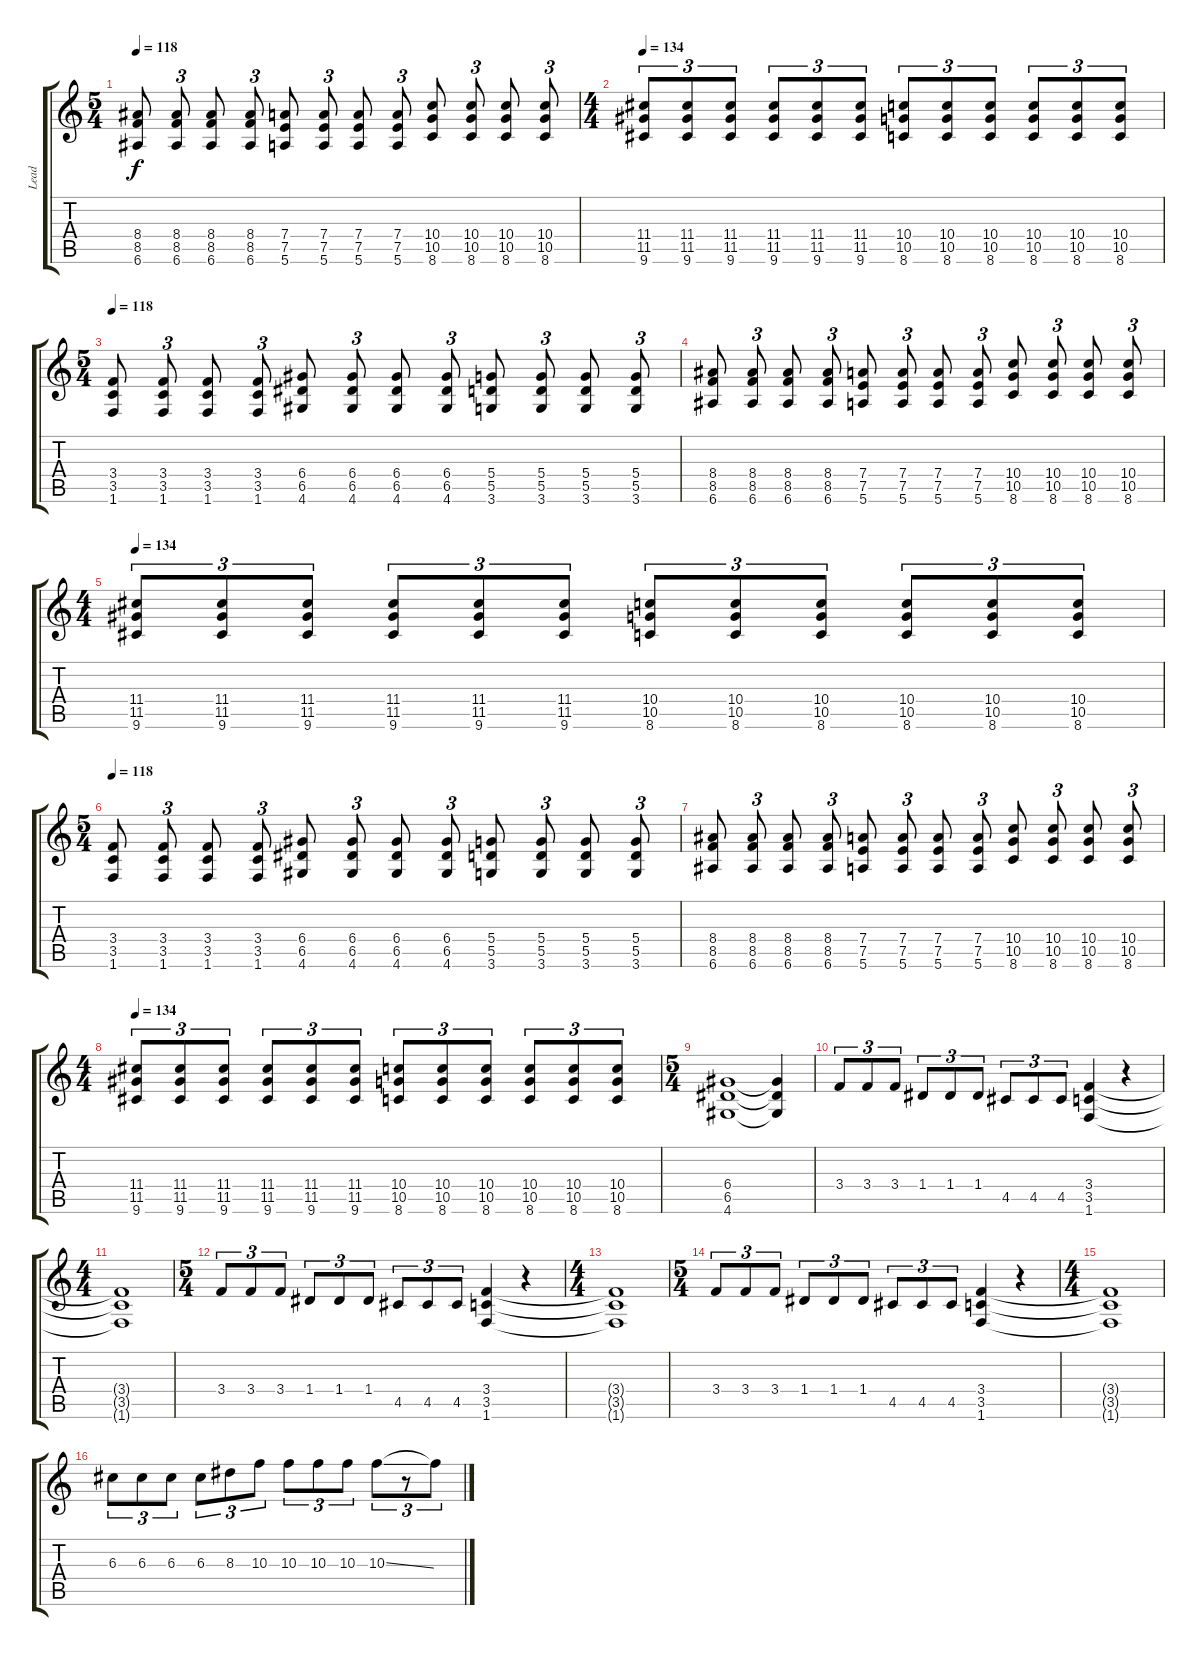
\track ("Lead" "Lead") {instrument overdrivenguitar}
\staff {score tabs}
\tuning (E4 B3 G3 D3 A2 E2) {hide}
\ts (5 4)
\tempo 118
\clef g2
\ks c
(8.4 8.5 6.6).8{dy f} (8.4 8.5 6.6).8{tu (3 2)} (8.4 8.5 6.6).8 (8.4 8.5 6.6).8{tu (3 2)} (7.4 7.5 5.6).8 (7.4 7.5 5.6).8{tu (3 2)} (7.4 7.5 5.6).8 (7.4 7.5 5.6).8{tu (3 2)} (10.4 10.5 8.6).8 (10.4 10.5 8.6).8{tu (3 2)} (10.4 10.5 8.6).8 (10.4 10.5 8.6).8{tu (3 2)} |
\ts (4 4)
\tempo 134
(11.4 11.5 9.6).8{tu (3 2)} (11.4 11.5 9.6).8{tu (3 2)} (11.4 11.5 9.6).8{tu (3 2)} (11.4 11.5 9.6).8{tu (3 2)} (11.4 11.5 9.6).8{tu (3 2)} (11.4 11.5 9.6).8{tu (3 2)} (10.4 10.5 8.6).8{tu (3 2)} (10.4 10.5 8.6).8{tu (3 2)} (10.4 10.5 8.6).8{tu (3 2)} (10.4 10.5 8.6).8{tu (3 2)} (10.4 10.5 8.6).8{tu (3 2)} (10.4 10.5 8.6).8{tu (3 2)} |
\ts (5 4)
\tempo 118
(3.4 3.5 1.6).8 (3.4 3.5 1.6).8{tu (3 2)} (3.4 3.5 1.6).8 (3.4 3.5 1.6).8{tu (3 2)} (6.4 6.5 4.6).8 (6.4 6.5 4.6).8{tu (3 2)} (6.4 6.5 4.6).8 (6.4 6.5 4.6).8{tu (3 2)} (5.4 5.5 3.6).8 (5.4 5.5 3.6).8{tu (3 2)} (5.4 5.5 3.6).8 (5.4 5.5 3.6).8{tu (3 2)} |
(8.4 8.5 6.6).8 (8.4 8.5 6.6).8{tu (3 2)} (8.4 8.5 6.6).8 (8.4 8.5 6.6).8{tu (3 2)} (7.4 7.5 5.6).8 (7.4 7.5 5.6).8{tu (3 2)} (7.4 7.5 5.6).8 (7.4 7.5 5.6).8{tu (3 2)} (10.4 10.5 8.6).8 (10.4 10.5 8.6).8{tu (3 2)} (10.4 10.5 8.6).8 (10.4 10.5 8.6).8{tu (3 2)} |
\ts (4 4)
\tempo 134
(11.4 11.5 9.6).8{tu (3 2)} (11.4 11.5 9.6).8{tu (3 2)} (11.4 11.5 9.6).8{tu (3 2)} (11.4 11.5 9.6).8{tu (3 2)} (11.4 11.5 9.6).8{tu (3 2)} (11.4 11.5 9.6).8{tu (3 2)} (10.4 10.5 8.6).8{tu (3 2)} (10.4 10.5 8.6).8{tu (3 2)} (10.4 10.5 8.6).8{tu (3 2)} (10.4 10.5 8.6).8{tu (3 2)} (10.4 10.5 8.6).8{tu (3 2)} (10.4 10.5 8.6).8{tu (3 2)} |
\ts (5 4)
\tempo 118
(3.4 3.5 1.6).8 (3.4 3.5 1.6).8{tu (3 2)} (3.4 3.5 1.6).8 (3.4 3.5 1.6).8{tu (3 2)} (6.4 6.5 4.6).8 (6.4 6.5 4.6).8{tu (3 2)} (6.4 6.5 4.6).8 (6.4 6.5 4.6).8{tu (3 2)} (5.4 5.5 3.6).8 (5.4 5.5 3.6).8{tu (3 2)} (5.4 5.5 3.6).8 (5.4 5.5 3.6).8{tu (3 2)} |
(8.4 8.5 6.6).8 (8.4 8.5 6.6).8{tu (3 2)} (8.4 8.5 6.6).8 (8.4 8.5 6.6).8{tu (3 2)} (7.4 7.5 5.6).8 (7.4 7.5 5.6).8{tu (3 2)} (7.4 7.5 5.6).8 (7.4 7.5 5.6).8{tu (3 2)} (10.4 10.5 8.6).8 (10.4 10.5 8.6).8{tu (3 2)} (10.4 10.5 8.6).8 (10.4 10.5 8.6).8{tu (3 2)} |
\ts (4 4)
\tempo 134
(11.4 11.5 9.6).8{tu (3 2)} (11.4 11.5 9.6).8{tu (3 2)} (11.4 11.5 9.6).8{tu (3 2)} (11.4 11.5 9.6).8{tu (3 2)} (11.4 11.5 9.6).8{tu (3 2)} (11.4 11.5 9.6).8{tu (3 2)} (10.4 10.5 8.6).8{tu (3 2)} (10.4 10.5 8.6).8{tu (3 2)} (10.4 10.5 8.6).8{tu (3 2)} (10.4 10.5 8.6).8{tu (3 2)} (10.4 10.5 8.6).8{tu (3 2)} (10.4 10.5 8.6).8{tu (3 2)} |
\ts (5 4)
(6.4 6.5 4.6).1 (6.4{t} 6.5{t} 4.6{t}).4 |
3.4.8{tu (3 2)} 3.4.8{tu (3 2)} 3.4.8{tu (3 2)} 1.4.8{tu (3 2)} 1.4.8{tu (3 2)} 1.4.8{tu (3 2)} 4.5.8{tu (3 2)} 4.5.8{tu (3 2)} 4.5.8{tu (3 2)} (3.4 3.5 1.6).4 r.4 |
\ts (4 4)
(3.4{t} 3.5{t} 1.6{t}).1 |
\ts (5 4)
3.4.8{tu (3 2)} 3.4.8{tu (3 2)} 3.4.8{tu (3 2)} 1.4.8{tu (3 2)} 1.4.8{tu (3 2)} 1.4.8{tu (3 2)} 4.5.8{tu (3 2)} 4.5.8{tu (3 2)} 4.5.8{tu (3 2)} (3.4 3.5 1.6).4 r.4 |
\ts (4 4)
(3.4{t} 3.5{t} 1.6{t}).1 |
\ts (5 4)
3.4.8{tu (3 2)} 3.4.8{tu (3 2)} 3.4.8{tu (3 2)} 1.4.8{tu (3 2)} 1.4.8{tu (3 2)} 1.4.8{tu (3 2)} 4.5.8{tu (3 2)} 4.5.8{tu (3 2)} 4.5.8{tu (3 2)} (3.4 3.5 1.6).4 r.4 |
\ts (4 4)
(3.4{t} 3.5{t} 1.6{t}).1 |
6.3.8{tu (3 2)} 6.3.8{tu (3 2)} 6.3.8{tu (3 2)} 6.3.8{tu (3 2)} 8.3.8{tu (3 2)} 10.3.8{tu (3 2)} 10.3.8{tu (3 2)} 10.3.8{tu (3 2)} 10.3.8{tu (3 2)} 10.3{ss}.8{tu (3 2)} r.8{tu (3 2)} 10.3{t}.8{tu (3 2)}
